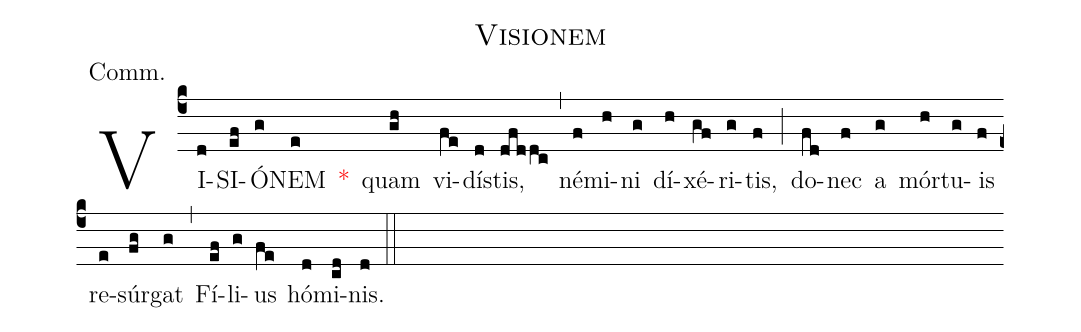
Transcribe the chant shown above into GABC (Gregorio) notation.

name:Visionem;
annotation:Comm.;
mode:I.;
office-part:Communion;
%%
(c4) VI(d)SI(ef)Ó(g)NEM(e) <v>\red{*}</v>() quam(gh) vi(fe)dí(d)stis,(dfddc) (,) né(f)mi(h)ni(g) dí(h)xé(gf)ri(g)tis,(f) (;) do(fd)nec(f) a(g) mór(h)tu(g)is(f) re(e)súr(fg)gat(g) (,) Fí(ef)li(g)us(fe) hó(d)mi(cd)nis.(d) (::)
